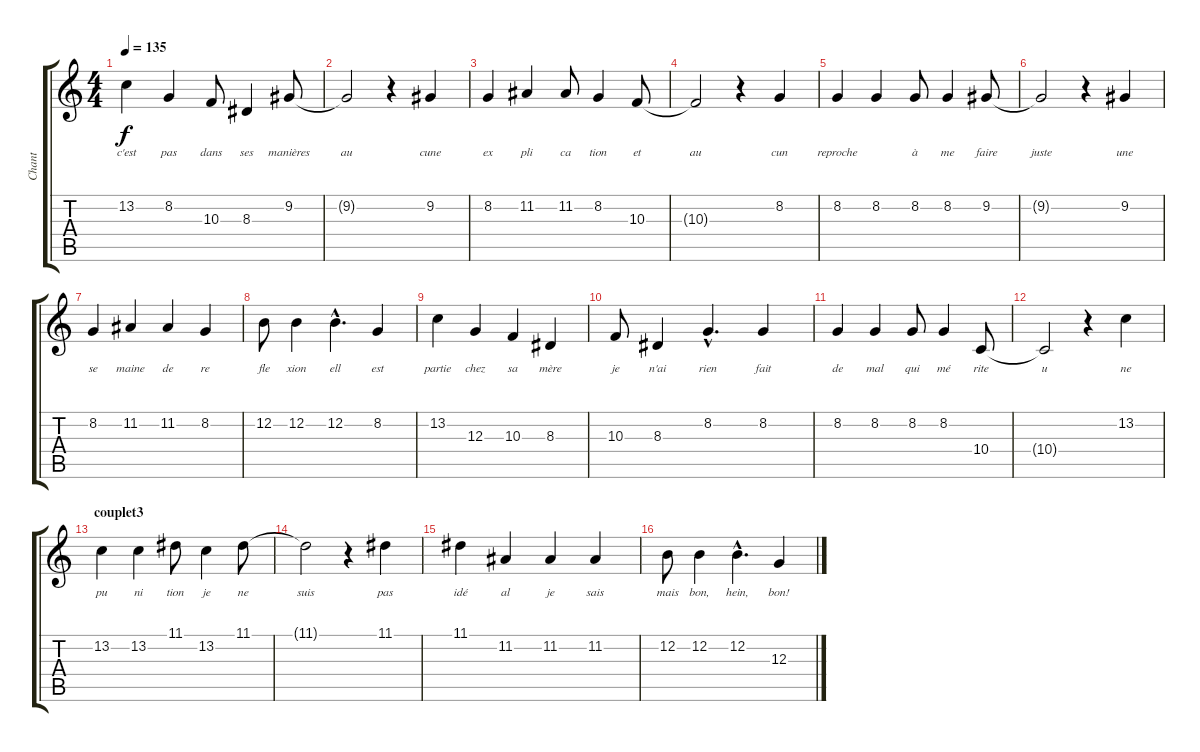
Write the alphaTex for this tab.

\track ("Chant" "Chant") {instrument piccolo}
\staff {score tabs}
\tuning (E4 B3 G3 D3 A2 E2) {hide}
\ts (4 4)
\tempo 135
\clef g2
\ks c
13.2.4{lyrics (0 "c'est") lyrics (1 "") lyrics (2 "") lyrics (3 "") lyrics (4 "") dy f} 8.2.4{lyrics (0 "pas") lyrics (1 "") lyrics (2 "") lyrics (3 "") lyrics (4 "")} 10.3.8{lyrics (0 "dans") lyrics (1 "") lyrics (2 "") lyrics (3 "") lyrics (4 "")} 8.3.4{lyrics (0 "ses") lyrics (1 "") lyrics (2 "") lyrics (3 "") lyrics (4 "")} 9.2.8{lyrics (0 "manières") lyrics (1 "") lyrics (2 "") lyrics (3 "") lyrics (4 "")} |
9.2{t}.2{lyrics (0 "au") lyrics (1 "") lyrics (2 "") lyrics (3 "") lyrics (4 "")} r.4 9.2.4{lyrics (0 "cune") lyrics (1 "") lyrics (2 "") lyrics (3 "") lyrics (4 "")} |
8.2.4{lyrics (0 "ex") lyrics (1 "") lyrics (2 "") lyrics (3 "") lyrics (4 "")} 11.2.4{lyrics (0 "pli") lyrics (1 "") lyrics (2 "") lyrics (3 "") lyrics (4 "")} 11.2.8{lyrics (0 "ca") lyrics (1 "") lyrics (2 "") lyrics (3 "") lyrics (4 "")} 8.2.4{lyrics (0 "tion") lyrics (1 "") lyrics (2 "") lyrics (3 "") lyrics (4 "")} 10.3.8{lyrics (0 "et") lyrics (1 "") lyrics (2 "") lyrics (3 "") lyrics (4 "")} |
10.3{t}.2{lyrics (0 "au") lyrics (1 "") lyrics (2 "") lyrics (3 "") lyrics (4 "")} r.4 8.2.4{lyrics (0 "cun") lyrics (1 "") lyrics (2 "") lyrics (3 "") lyrics (4 "")} |
8.2.4{lyrics (0 "reproche") lyrics (1 "") lyrics (2 "") lyrics (3 "") lyrics (4 "")} 8.2.4{lyrics (0 "") lyrics (1 "") lyrics (2 "") lyrics (3 "") lyrics (4 "")} 8.2.8{lyrics (0 "à") lyrics (1 "") lyrics (2 "") lyrics (3 "") lyrics (4 "")} 8.2.4{lyrics (0 "me") lyrics (1 "") lyrics (2 "") lyrics (3 "") lyrics (4 "")} 9.2.8{lyrics (0 "faire") lyrics (1 "") lyrics (2 "") lyrics (3 "") lyrics (4 "")} |
9.2{t}.2{lyrics (0 "juste") lyrics (1 "") lyrics (2 "") lyrics (3 "") lyrics (4 "")} r.4 9.2.4{lyrics (0 "une") lyrics (1 "") lyrics (2 "") lyrics (3 "") lyrics (4 "")} |
8.2.4{lyrics (0 "se") lyrics (1 "") lyrics (2 "") lyrics (3 "") lyrics (4 "")} 11.2.4{lyrics (0 "maine") lyrics (1 "") lyrics (2 "") lyrics (3 "") lyrics (4 "")} 11.2.4{lyrics (0 "de") lyrics (1 "") lyrics (2 "") lyrics (3 "") lyrics (4 "")} 8.2.4{lyrics (0 "re") lyrics (1 "") lyrics (2 "") lyrics (3 "") lyrics (4 "")} |
12.2.8{lyrics (0 "fle") lyrics (1 "") lyrics (2 "") lyrics (3 "") lyrics (4 "")} 12.2.4{lyrics (0 "xion") lyrics (1 "") lyrics (2 "") lyrics (3 "") lyrics (4 "")} 12.2{hac}.4{d lyrics (0 "ell") lyrics (1 "") lyrics (2 "") lyrics (3 "") lyrics (4 "")} 8.2.4{lyrics (0 "est") lyrics (1 "") lyrics (2 "") lyrics (3 "") lyrics (4 "")} |
13.2.4{lyrics (0 "partie") lyrics (1 "") lyrics (2 "") lyrics (3 "") lyrics (4 "")} 12.3.4{lyrics (0 "chez") lyrics (1 "") lyrics (2 "") lyrics (3 "") lyrics (4 "")} 10.3.4{lyrics (0 "sa") lyrics (1 "") lyrics (2 "") lyrics (3 "") lyrics (4 "")} 8.3.4{lyrics (0 "mère") lyrics (1 "") lyrics (2 "") lyrics (3 "") lyrics (4 "")} |
10.3.8{lyrics (0 "je") lyrics (1 "") lyrics (2 "") lyrics (3 "") lyrics (4 "")} 8.3.4{lyrics (0 "n'ai") lyrics (1 "") lyrics (2 "") lyrics (3 "") lyrics (4 "")} 8.2{hac}.4{d lyrics (0 "rien") lyrics (1 "") lyrics (2 "") lyrics (3 "") lyrics (4 "")} 8.2.4{lyrics (0 "fait") lyrics (1 "") lyrics (2 "") lyrics (3 "") lyrics (4 "")} |
8.2.4{lyrics (0 "de") lyrics (1 "") lyrics (2 "") lyrics (3 "") lyrics (4 "")} 8.2.4{lyrics (0 "mal") lyrics (1 "") lyrics (2 "") lyrics (3 "") lyrics (4 "")} 8.2.8{lyrics (0 "qui") lyrics (1 "") lyrics (2 "") lyrics (3 "") lyrics (4 "")} 8.2.4{lyrics (0 "mé") lyrics (1 "") lyrics (2 "") lyrics (3 "") lyrics (4 "")} 10.4.8{lyrics (0 "rite") lyrics (1 "") lyrics (2 "") lyrics (3 "") lyrics (4 "")} |
10.4{t}.2{lyrics (0 "u") lyrics (1 "") lyrics (2 "") lyrics (3 "") lyrics (4 "")} r.4 13.2.4{lyrics (0 "ne") lyrics (1 "") lyrics (2 "") lyrics (3 "") lyrics (4 "")} |
\section ("" "couplet3")
13.2.4{lyrics (0 "pu") lyrics (1 "") lyrics (2 "") lyrics (3 "") lyrics (4 "")} 13.2.4{lyrics (0 "ni") lyrics (1 "") lyrics (2 "") lyrics (3 "") lyrics (4 "")} 11.1.8{lyrics (0 "tion") lyrics (1 "") lyrics (2 "") lyrics (3 "") lyrics (4 "")} 13.2.4{lyrics (0 "je") lyrics (1 "") lyrics (2 "") lyrics (3 "") lyrics (4 "")} 11.1.8{lyrics (0 "ne") lyrics (1 "") lyrics (2 "") lyrics (3 "") lyrics (4 "")} |
11.1{t}.2{lyrics (0 "suis") lyrics (1 "") lyrics (2 "") lyrics (3 "") lyrics (4 "")} r.4 11.1.4{lyrics (0 "pas") lyrics (1 "") lyrics (2 "") lyrics (3 "") lyrics (4 "")} |
11.1.4{lyrics (0 "idé") lyrics (1 "") lyrics (2 "") lyrics (3 "") lyrics (4 "")} 11.2.4{lyrics (0 "al") lyrics (1 "") lyrics (2 "") lyrics (3 "") lyrics (4 "")} 11.2.4{lyrics (0 "je") lyrics (1 "") lyrics (2 "") lyrics (3 "") lyrics (4 "")} 11.2.4{lyrics (0 "sais") lyrics (1 "") lyrics (2 "") lyrics (3 "") lyrics (4 "")} |
12.2.8{lyrics (0 "mais") lyrics (1 "") lyrics (2 "") lyrics (3 "") lyrics (4 "")} 12.2.4{lyrics (0 "bon,") lyrics (1 "") lyrics (2 "") lyrics (3 "") lyrics (4 "")} 12.2{hac}.4{d lyrics (0 "hein,") lyrics (1 "") lyrics (2 "") lyrics (3 "") lyrics (4 "")} 12.3.4{lyrics (0 "bon!") lyrics (1 "") lyrics (2 "") lyrics (3 "") lyrics (4 "")}
